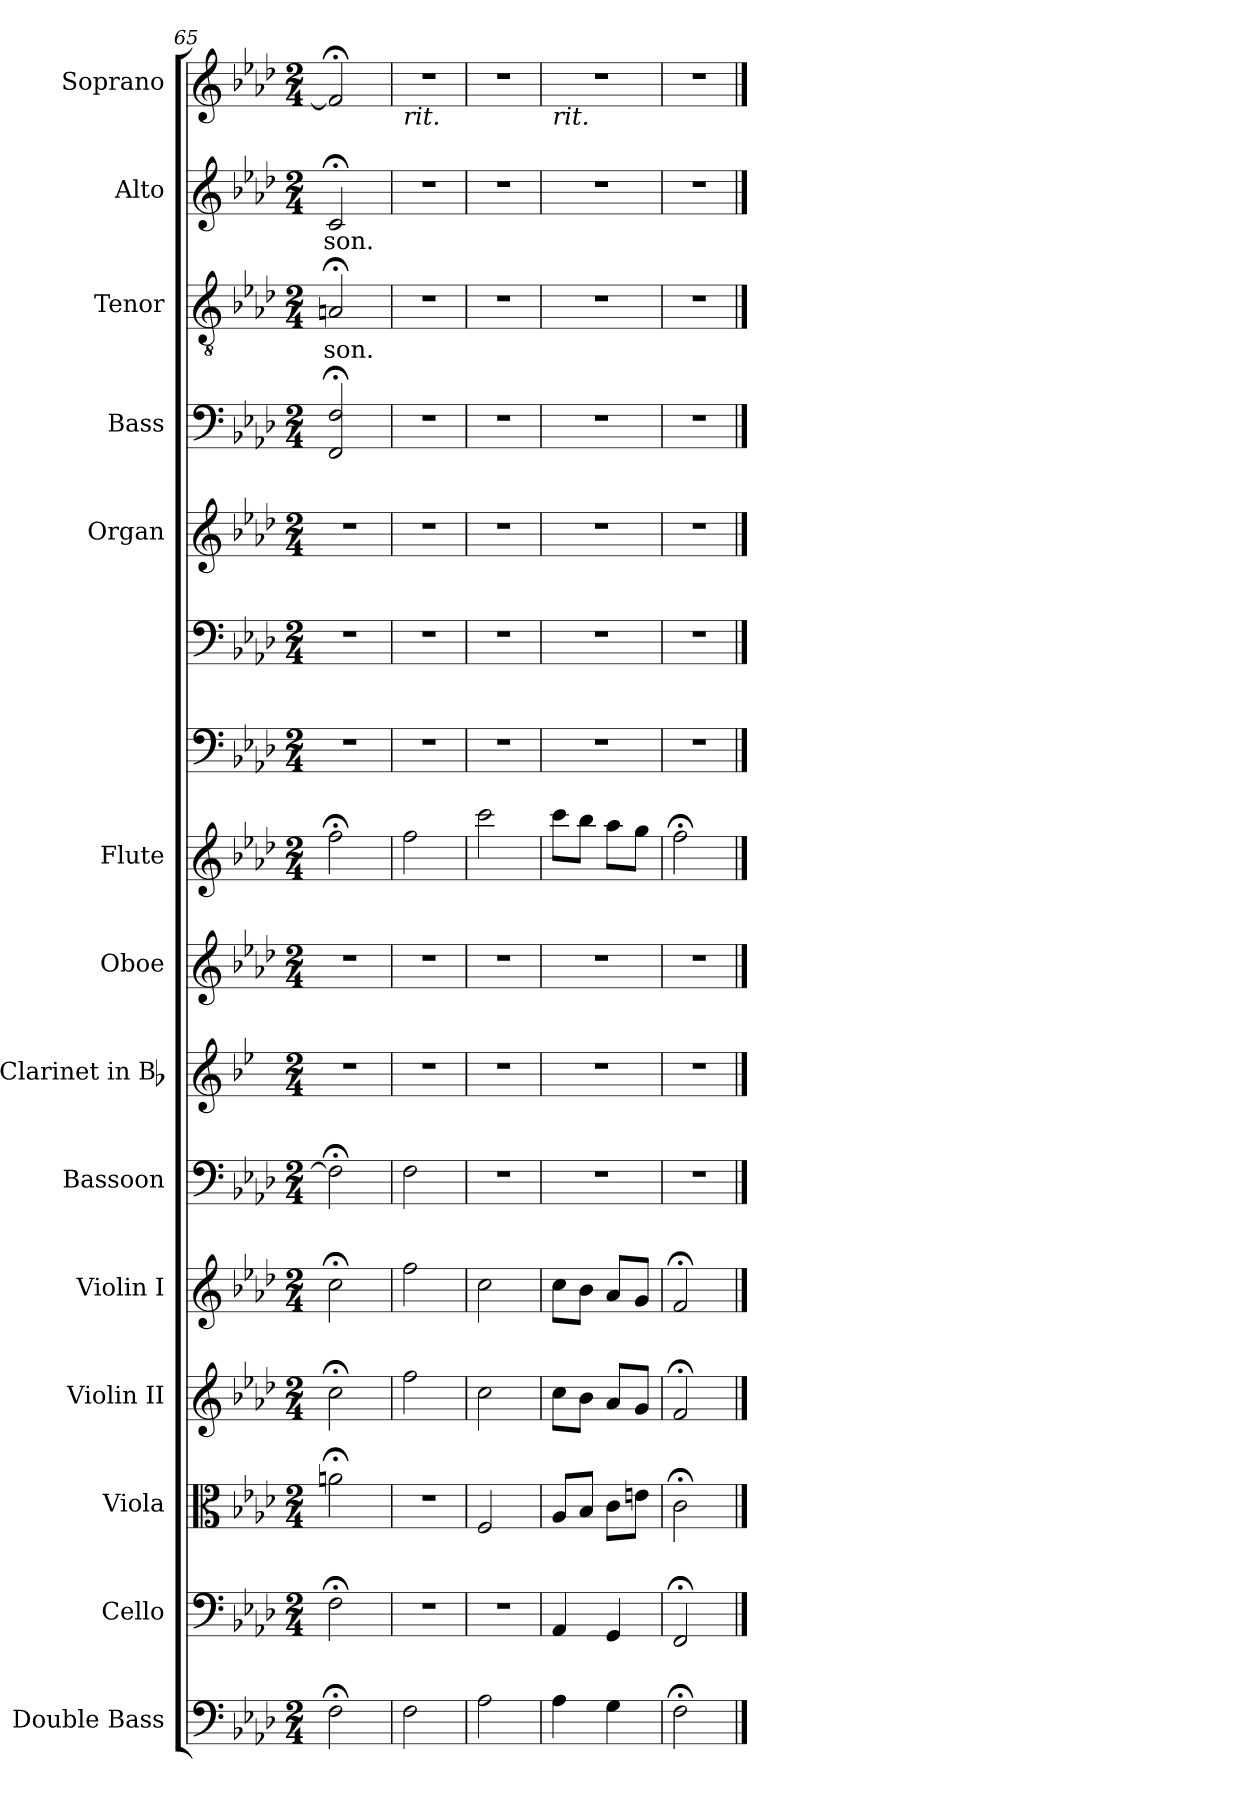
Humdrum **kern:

**kern	**kern	**kern	**kern	**kern	**kern	**kern	**kern	**kern	**kern	**kern	**kern	**kern	**text	**kern	**text	**kern	**text	**kern	**text
*part16	*part15	*part14	*part13	*part12	*part11	*part10	*part9	*part8	*part7	*part6	*part5	*part4	*part4	*part3	*part3	*part2	*part2	*part1	*part1
*staff16	*staff15	*staff14	*staff13	*staff12	*staff11	*staff10	*staff9	*staff8	*staff7	*staff6	*staff5	*staff4	*staff4	*staff3	*staff3	*staff2	*staff2	*staff1	*staff1
*I"Double Bass	*I"Cello	*I"Viola	*I"Violin II	*I"Violin I	*I"Bassoon	*I"Clarinet in Bb	*I"Oboe	*I"Flute	*	*	*I"Organ	*I"Bass	*	*I"Tenor	*	*I"Alto	*	*I"Soprano	*
*I'D.B.	*	*I'Vla.	*I'Vln. II	*I'Vln. I	*I'Bsn.	*	*I'Ob.	*I'Fl.	*	*	*	*I'B	*	*I'T	*	*I'A	*	*I'S	*
*clefF4	*clefF4	*clefC3	*clefG2	*clefG2	*clefF4	*clefG2	*clefG2	*clefG2	*clefF4	*clefF4	*clefG2	*clefF4	*	*clefGv2	*	*clefG2	*	*clefG2	*
*ITrd7c12	*	*	*	*	*	*ITrd1c2	*	*ITrd-7c-12	*	*	*	*	*	*	*	*	*	*	*
*k[b-e-a-d-]	*k[b-e-a-d-]	*k[b-e-a-d-]	*k[b-e-a-d-]	*k[b-e-a-d-]	*k[b-e-a-d-]	*k[b-e-a-d-]	*k[b-e-a-d-]	*k[b-e-a-d-]	*k[b-e-a-d-]	*k[b-e-a-d-]	*k[b-e-a-d-]	*k[b-e-a-d-]	*	*k[b-e-a-d-]	*	*k[b-e-a-d-]	*	*k[b-e-a-d-]	*
*f:	*f:	*f:	*f:	*f:	*f:	*f:	*f:	*f:	*f:	*f:	*f:	*f:	*	*f:	*	*f:	*	*f:	*
*M2/4	*M2/4	*M2/4	*M2/4	*M2/4	*M2/4	*M2/4	*M2/4	*M2/4	*M2/4	*M2/4	*M2/4	*M2/4	*	*M2/4	*	*M2/4	*	*M2/4	*
=65	=65	=65	=65	=65	=65	=65	=65	=65	=65	=65	=65	=65	=65	=65	=65	=65	=65	=65	=65
!	!	!	!	!	!	!	!	!	!	!	!	!	!	!	!LO:LY:b	!	!LO:LY:b	!	!
2FF;<\	2F;<\	2an;<\	2cc;<\	2cc;<\	2F;<\]	2r	2r	2fff;<\	2r	2r	2r	2FF/;< 2F/;<	.	2An;</	-son.	2c;</	-son.	2f;</]	.
=66	=66	=66	=66	=66	=66	=66	=66	=66	=66	=66	=66	=66	=66	=66	=66	=66	=66	=66	=66
!	!	!	!	!	!	!	!	!	!	!	!	!	!	!	!	!	!	!LO:TX:b:i:t=rit.	!
2FF\	2r	2r	2ff\	2ff\	2F\	2r	2r	2fff\	2r	2r	2r	2r	.	2r	.	2r	.	2r	.
=67	=67	=67	=67	=67	=67	=67	=67	=67	=67	=67	=67	=67	=67	=67	=67	=67	=67	=67	=67
2AA-\	2r	2F/	2cc\	2cc\	2r	2r	2r	2cccc\	2r	2r	2r	2r	.	2r	.	2r	.	2r	.
=68	=68	=68	=68	=68	=68	=68	=68	=68	=68	=68	=68	=68	=68	=68	=68	=68	=68	=68	=68
!	!	!	!	!	!	!	!	!	!	!	!	!	!	!	!	!	!	!LO:TX:b:i:t=rit.	!
4AA-\	4AA-/	8A-/L	8cc\L	8cc\L	2r	2r	2r	8cccc\L	2r	2r	2r	2r	.	2r	.	2r	.	2r	.
.	.	8B-/J	8b-\J	8b-\J	.	.	.	8bbb-\J	.	.	.	.	.	.	.	.	.	.	.
4GG\	4GG/	8c\L	8a-/L	8a-/L	.	.	.	8aaa-\L	.	.	.	.	.	.	.	.	.	.	.
.	.	8en\J	8g/J	8g/J	.	.	.	8ggg\J	.	.	.	.	.	.	.	.	.	.	.
=69	=69	=69	=69	=69	=69	=69	=69	=69	=69	=69	=69	=69	=69	=69	=69	=69	=69	=69	=69
2FF;<\	2FF;</	2c;<\	2f;</	2f;</	2r	2r	2r	2fff;<\	2r	2r	2r	2r	.	2r	.	2r	.	2r	.
==	==	==	==	==	==	==	==	==	==	==	==	==	==	==	==	==	==	==	==
*-	*-	*-	*-	*-	*-	*-	*-	*-	*-	*-	*-	*-	*-	*-	*-	*-	*-	*-	*-
